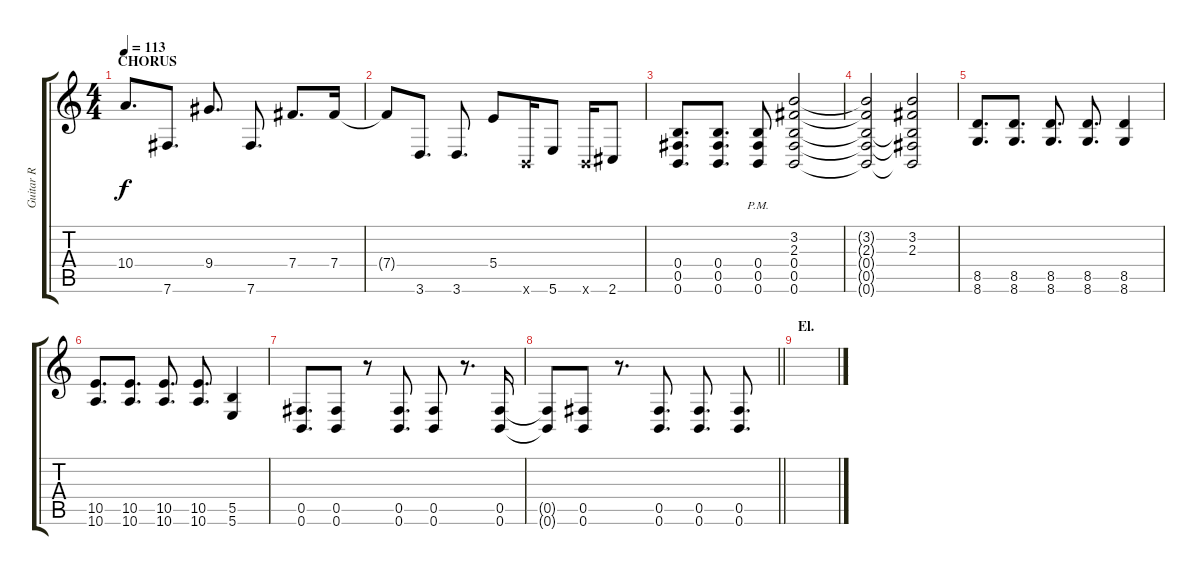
\track ("Guitar R" "Guitar R") {instrument distortionguitar}
\staff {score tabs}
\tuning (Db4 Ab3 E3 B2 Gb2 B1) {hide}
\ts (4 4)
\section ("" "CHORUS")
\tempo 113
\clef g2
\ks c
10.4.8{d dy f} 7.6.8{d} 9.4.8{d} 7.6.8{d} 7.4.8{d} 7.4.16 |
7.4{t}.8 3.6.8{d} 3.6.8{d} 5.4.8 0.6{x}.16 5.6.8 0.6{x}.16 2.6.8 |
(0.4 0.5 0.6).8{d} (0.4 0.5 0.6).8{d} (0.4{pm} 0.5{pm} 0.6{pm}).8 (3.2 2.3 0.4 0.5 0.6).2 |
(3.2{t} 2.3{t} 0.4{t} 0.5{t} 0.6{t}).2 (3.2 2.3 0.4{t} 0.5{t} 0.6{t}).2 |
(8.5 8.6).8{d} (8.5 8.6).8{d} (8.5 8.6).8{d} (8.5 8.6).8{d} (8.5 8.6).4 |
(10.5 10.6).8{d} (10.5 10.6).8{d} (10.5 10.6).8{d} (10.5 10.6).8{d} (5.5 5.6).4 |
(0.5 0.6).8{d} (0.5 0.6).8 r.8 (0.5 0.6).8{d} (0.5 0.6).8 r.8{d} (0.5 0.6).16 |
\barLineRight lightlight
(0.5{t} 0.6{t}).8 (0.5 0.6).8 r.8{d} (0.5 0.6).8{d} (0.5 0.6).8{d} (0.5 0.6).8{d} |
\section ("" "El.")
